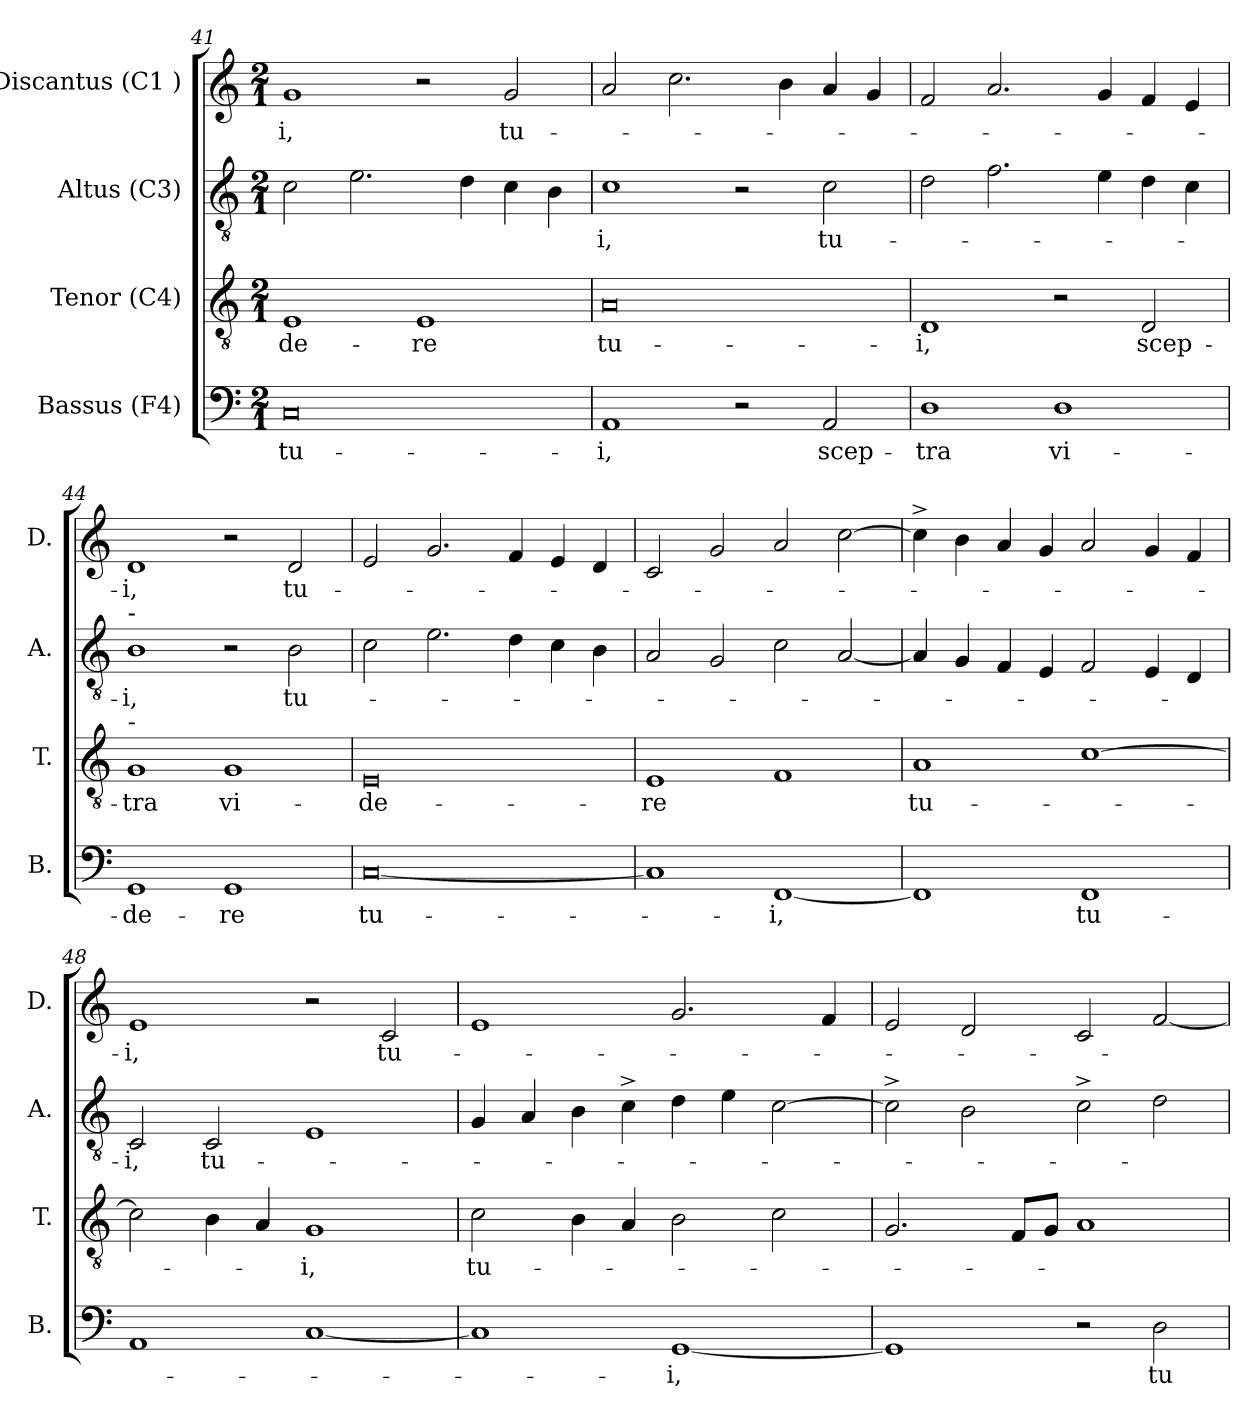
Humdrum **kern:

**kern	**text	**kern	**text	**kern	**text	**kern	**text
*part4	*part4	*part3	*part3	*part2	*part2	*part1	*part1
*staff4	*staff4	*staff3	*staff3	*staff2	*staff2	*staff1	*staff1
*I"Bassus (F4)	*	*I"Tenor (C4)	*	*I"Altus (C3)	*	*I"Discantus (C1 )	*
*I'B.	*	*I'T.	*	*I'A.	*	*I'D.	*
*clefF4	*	*clefGv2	*	*clefGv2	*	*clefG2	*
*k[]	*	*k[]	*	*k[]	*	*k[]	*
*C:	*	*C:	*	*C:	*	*C:	*
*M2/1	*	*M2/1	*	*M2/1	*	*M2/1	*
=41	=41	=41	=41	=41	=41	=41	=41
!	!LO:LY:b:rj	!	!LO:LY:b:rj	!	!	!	!LO:LY:b
0C	tu-	1E	-de-	2c\	.	1g	-i,
.	.	.	.	2.e\	.	.	.
!	!	!	!LO:LY:b:rj	!	!	!	!
.	.	1E	-re	.	.	2r	.
.	.	.	.	4d\	.	.	.
!	!	!	!	!	!	!	!LO:LY:b
.	.	.	.	4c\	.	2g/	tu-
.	.	.	.	4B\	.	.	.
=42	=42	=42	=42	=42	=42	=42	=42
!	!LO:LY:b	!	!LO:LY:b:rj	!	!LO:LY:b	!	!
1AA	-i,	0A	tu-	1c	-i,	2a/	.
.	.	.	.	.	.	2.cc\	.
2r	.	.	.	2r	.	.	.
.	.	.	.	.	.	4b\	.
!	!LO:LY:b	!	!	!	!LO:LY:b	!	!
2AA/	scep-	.	.	2c\	tu-	4a/	.
.	.	.	.	.	.	4g/	.
=43	=43	=43	=43	=43	=43	=43	=43
!	!LO:LY:b	!	!LO:LY:b:rj	!	!	!	!
1D	-tra	1D	-i,	2d\	.	2f/	.
.	.	.	.	2.f\	.	2.a/	.
!	!LO:LY:b	!	!	!	!	!	!
1D	vi-	2r	.	.	.	.	.
.	.	.	.	4e\	.	4g/	.
!	!	!	!LO:LY:b	!	!	!	!
.	.	2D/	scep-	4d\	.	4f/	.
.	.	.	.	4c\	.	4e/	.
!!LO:PB:g=z
=44	=44	=44	=44	=44	=44	=44	=44
!	!	!	!	!LO:TX:a:t=-	!	!	!
!	!	!LO:TX:a:t=-	!	!	!	!	!
!	!LO:LY:b	!	!LO:LY:b:rj	!	!LO:LY:b	!	!LO:LY:b
1GG	-de-	1G	-tra	1B	-i,	1d	-i,
!	!LO:LY:b	!	!LO:LY:b:rj	!	!	!	!
1GG	-re	1G	vi-	2r	.	2r	.
!	!	!	!	!	!LO:LY:b	!	!LO:LY:b
.	.	.	.	2B\	tu-	2d/	tu-
=45	=45	=45	=45	=45	=45	=45	=45
!	!LO:LY:b	!	!LO:LY:b:rj	!	!	!	!
[<0C	tu-	0E	-de-	2c\	.	2e/	.
.	.	.	.	2.e\	.	2.g/	.
.	.	.	.	4d\	.	4f/	.
.	.	.	.	4c\	.	4e/	.
.	.	.	.	4B\	.	4d/	.
=46	=46	=46	=46	=46	=46	=46	=46
!	!	!	!LO:LY:b:rj	!	!	!	!
1C]	.	1E	-re	2A/	.	2c/	.
.	.	.	.	2G/	.	2g/	.
!	!LO:LY:b:rj	!	!	!	!	!	!
[<1FF	-i,	1F	.	2c\	.	2a/	.
.	.	.	.	[<2A/	.	[>2cc\	.
=47	=47	=47	=47	=47	=47	=47	=47
!	!	!	!LO:LY:b	!	!	!	!
1FF]	.	1A	tu-	4A/]	.	4cc^>\]	.
.	.	.	.	4G/	.	4b\	.
.	.	.	.	4F/	.	4a/	.
.	.	.	.	4E/	.	4g/	.
!	!LO:LY:b	!	!	!	!	!	!
1FF	tu-	[>1c	.	2F/	.	2a/	.
.	.	.	.	4E/	.	4g/	.
.	.	.	.	4D/	.	4f/	.
=48	=48	=48	=48	=48	=48	=48	=48
!	!	!	!	!	!LO:LY:b	!	!LO:LY:b
1AA	.	2c\]	.	2C/	-i,	1e	-i,
!	!	!	!	!	!LO:LY:b	!	!
.	.	4B\	.	2C/	tu-	.	.
.	.	4A/	.	.	.	.	.
!	!	!	!LO:LY:b:rj	!	!	!	!
[<1C	.	1G	-i,	1E	.	2r	.
!	!	!	!	!	!	!	!LO:LY:b
.	.	.	.	.	.	2c/	tu-
!!LO:LB:g=z
=49	=49	=49	=49	=49	=49	=49	=49
!	!	!	!LO:LY:b	!	!	!	!
1C]	.	2c\	tu-	4G/	.	1e	.
.	.	.	.	4A/	.	.	.
.	.	4B\	.	4B\	.	.	.
.	.	4A/	.	4c^>\	.	.	.
!	!LO:LY:b:rj	!	!	!	!	!	!
[<1GG	-i,	2B\	.	4d\	.	2.g/	.
.	.	.	.	4e\	.	.	.
.	.	2c\	.	[>2c\	.	.	.
.	.	.	.	.	.	4f/	.
=50	=50	=50	=50	=50	=50	=50	=50
1GG]	.	2.G/	.	2c^>\]	.	2e/	.
.	.	.	.	2B\	.	2d/	.
.	.	8F/L	.	.	.	.	.
.	.	8G/J	.	.	.	.	.
2r	.	1A	.	2c^>\	.	2c/	.
!	!LO:LY:b	!	!	!	!	!	!
2D\	tu-	.	.	2d\	.	[<2f/	.
=	=	=	=	=	=	=	=
*-	*-	*-	*-	*-	*-	*-	*-
